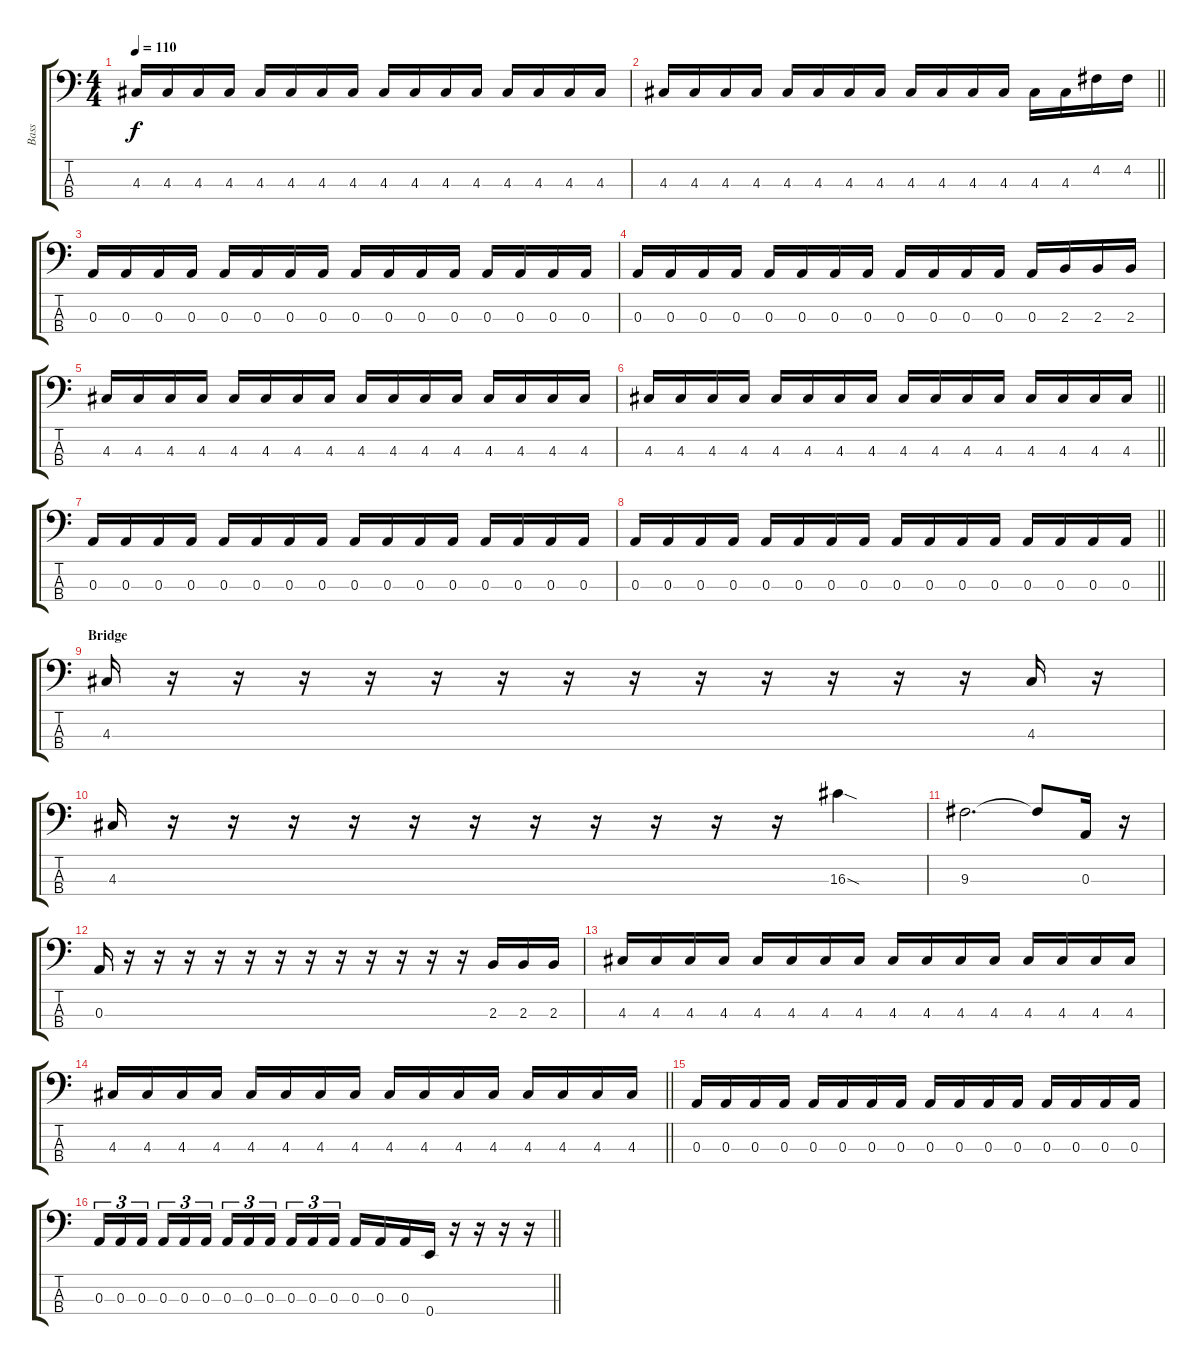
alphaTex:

\track ("Bass" "Bass") {instrument electricbassfinger}
\staff {score tabs}
\tuning (G2 D2 A1 E1) {hide}
\ts (4 4)
\tempo 110
\clef f4
\ks c
4.3.16{dy f} 4.3.16 4.3.16 4.3.16 4.3.16 4.3.16 4.3.16 4.3.16 4.3.16 4.3.16 4.3.16 4.3.16 4.3.16 4.3.16 4.3.16 4.3.16 |
\barLineRight lightlight
4.3.16 4.3.16 4.3.16 4.3.16 4.3.16 4.3.16 4.3.16 4.3.16 4.3.16 4.3.16 4.3.16 4.3.16 4.3.16 4.3.16 4.2.16 4.2.16 |
0.3.16 0.3.16 0.3.16 0.3.16 0.3.16 0.3.16 0.3.16 0.3.16 0.3.16 0.3.16 0.3.16 0.3.16 0.3.16 0.3.16 0.3.16 0.3.16 |
0.3.16 0.3.16 0.3.16 0.3.16 0.3.16 0.3.16 0.3.16 0.3.16 0.3.16 0.3.16 0.3.16 0.3.16 0.3.16 2.3.16 2.3.16 2.3.16 |
4.3.16 4.3.16 4.3.16 4.3.16 4.3.16 4.3.16 4.3.16 4.3.16 4.3.16 4.3.16 4.3.16 4.3.16 4.3.16 4.3.16 4.3.16 4.3.16 |
\barLineRight lightlight
4.3.16 4.3.16 4.3.16 4.3.16 4.3.16 4.3.16 4.3.16 4.3.16 4.3.16 4.3.16 4.3.16 4.3.16 4.3.16 4.3.16 4.3.16 4.3.16 |
0.3.16 0.3.16 0.3.16 0.3.16 0.3.16 0.3.16 0.3.16 0.3.16 0.3.16 0.3.16 0.3.16 0.3.16 0.3.16 0.3.16 0.3.16 0.3.16 |
\barLineRight lightlight
0.3.16 0.3.16 0.3.16 0.3.16 0.3.16 0.3.16 0.3.16 0.3.16 0.3.16 0.3.16 0.3.16 0.3.16 0.3.16 0.3.16 0.3.16 0.3.16 |
\section ("" "Bridge")
4.3.16 r.16 r.16 r.16 r.16 r.16 r.16 r.16 r.16 r.16 r.16 r.16 r.16 r.16 4.3.16 r.16 |
4.3.16 r.16 r.16 r.16 r.16 r.16 r.16 r.16 r.16 r.16 r.16 r.16 16.3{sod}.4 |
9.3.2{d} 9.3{t}.8 0.3.16 r.16 |
0.3.16 r.16 r.16 r.16 r.16 r.16 r.16 r.16 r.16 r.16 r.16 r.16 r.16 2.3.16 2.3.16 2.3.16 |
4.3.16 4.3.16 4.3.16 4.3.16 4.3.16 4.3.16 4.3.16 4.3.16 4.3.16 4.3.16 4.3.16 4.3.16 4.3.16 4.3.16 4.3.16 4.3.16 |
\barLineRight lightlight
4.3.16 4.3.16 4.3.16 4.3.16 4.3.16 4.3.16 4.3.16 4.3.16 4.3.16 4.3.16 4.3.16 4.3.16 4.3.16 4.3.16 4.3.16 4.3.16 |
0.3.16 0.3.16 0.3.16 0.3.16 0.3.16 0.3.16 0.3.16 0.3.16 0.3.16 0.3.16 0.3.16 0.3.16 0.3.16 0.3.16 0.3.16 0.3.16 |
\barLineRight lightlight
0.3.16{tu (3 2)} 0.3.16{tu (3 2)} 0.3.16{tu (3 2) beam splitsecondary} 0.3.16{tu (3 2)} 0.3.16{tu (3 2)} 0.3.16{tu (3 2)} 0.3.16{tu (3 2)} 0.3.16{tu (3 2)} 0.3.16{tu (3 2) beam splitsecondary} 0.3.16{tu (3 2)} 0.3.16{tu (3 2)} 0.3.16{tu (3 2)} 0.3.16 0.3.16 0.3.16 0.4.16 r.16 r.16 r.16 r.16
